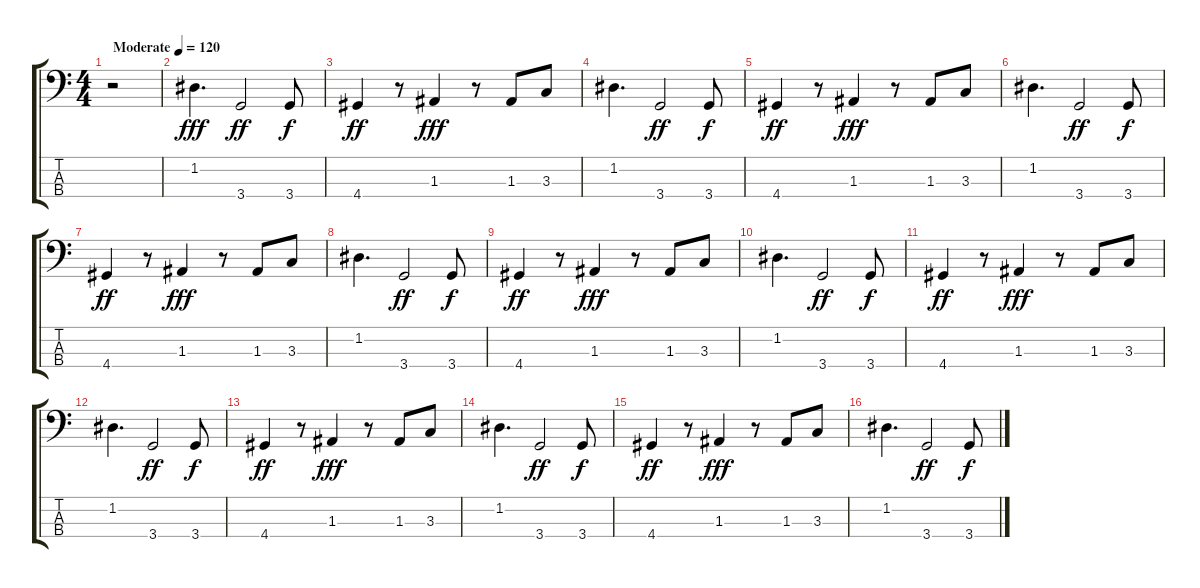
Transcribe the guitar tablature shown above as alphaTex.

\track "" {instrument electricbassfinger}
\staff {score tabs}
\tuning (G2 D2 A1 E1) {hide}
\ts (4 4)
\tempo (120 "Moderate")
\tempo 80
\tempo (120 "Moderate")
\clef f4
\ks c
r.2{dy fff instrument electricbassfinger} |
1.2.4{d} 3.4.2{dy ff} 3.4.8{dy f} |
4.4.4{dy ff} r.8 1.3.4{dy fff} r.8 1.3.8 3.3.8 |
1.2.4{d} 3.4.2{dy ff} 3.4.8{dy f} |
4.4.4{dy ff} r.8 1.3.4{dy fff} r.8 1.3.8 3.3.8 |
1.2.4{d} 3.4.2{dy ff} 3.4.8{dy f} |
4.4.4{dy ff} r.8 1.3.4{dy fff} r.8 1.3.8 3.3.8 |
1.2.4{d} 3.4.2{dy ff} 3.4.8{dy f} |
4.4.4{dy ff} r.8 1.3.4{dy fff} r.8 1.3.8 3.3.8 |
1.2.4{d} 3.4.2{dy ff} 3.4.8{dy f} |
4.4.4{dy ff} r.8 1.3.4{dy fff} r.8 1.3.8 3.3.8 |
1.2.4{d} 3.4.2{dy ff} 3.4.8{dy f} |
4.4.4{dy ff} r.8 1.3.4{dy fff} r.8 1.3.8 3.3.8 |
1.2.4{d} 3.4.2{dy ff} 3.4.8{dy f} |
4.4.4{dy ff} r.8 1.3.4{dy fff} r.8 1.3.8 3.3.8 |
1.2.4{d} 3.4.2{dy ff} 3.4.8{dy f}
